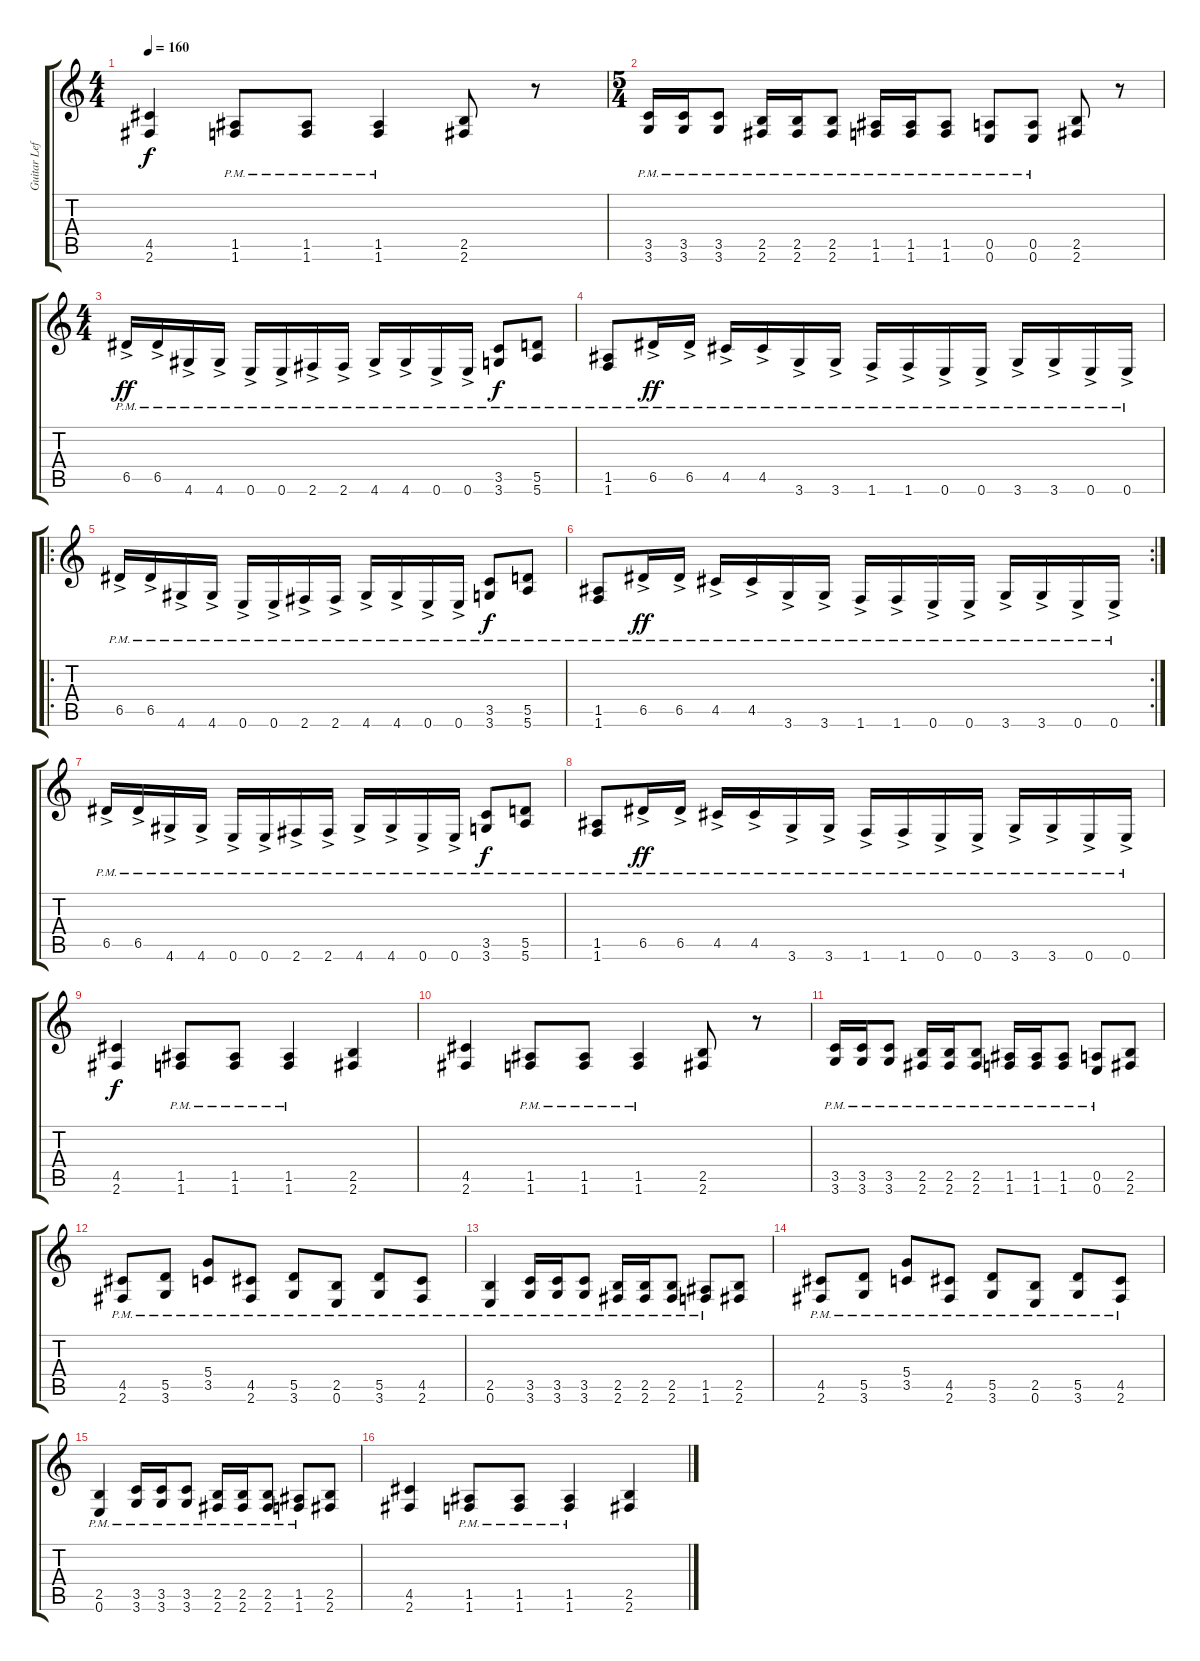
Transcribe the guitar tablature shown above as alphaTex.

\track ("Guitar Left" "Guitar Lef") {instrument distortionguitar}
\staff {score tabs}
\tuning (E4 B3 G3 D3 A2 E2) {hide}
\ts (4 4)
\tempo 160
\clef g2
\ks c
(4.5 2.6).4{dy f} (1.5{pm} 1.6{pm}).8 (1.5{pm} 1.6{pm}).8 (1.5{pm} 1.6{pm}).4 (2.5 2.6).8 r.8 |
\ts (5 4)
(3.5{pm} 3.6{pm}).16 (3.5{pm} 3.6{pm}).16 (3.5{pm} 3.6{pm}).8 (2.5{pm} 2.6{pm}).16 (2.5{pm} 2.6{pm}).16 (2.5{pm} 2.6{pm}).8 (1.5{pm} 1.6{pm}).16 (1.5{pm} 1.6{pm}).16 (1.5{pm} 1.6{pm}).8 (0.5{pm} 0.6{pm}).8 (0.5{pm} 0.6{pm}).8 (2.5 2.6).8 r.8 |
\ts (4 4)
6.5{ac pm}.16{dy ff} 6.5{ac pm}.16 4.6{ac pm}.16 4.6{ac pm}.16 0.6{ac pm}.16 0.6{ac pm}.16 2.6{ac pm}.16 2.6{ac pm}.16 4.6{ac pm}.16 4.6{ac pm}.16 0.6{ac pm}.16 0.6{ac pm}.16 (3.5{pm} 3.6{pm}).8{dy f} (5.5{pm} 5.6{pm}).8 |
(1.5{pm} 1.6{pm}).8 6.5{ac pm}.16{dy ff} 6.5{ac pm}.16 4.5{ac pm}.16 4.5{ac pm}.16 3.6{ac pm}.16 3.6{ac pm}.16 1.6{ac pm}.16 1.6{ac pm}.16 0.6{ac pm}.16 0.6{ac pm}.16 3.6{ac pm}.16 3.6{ac pm}.16 0.6{ac pm}.16 0.6{ac pm}.16 |
\ro
6.5{ac pm}.16 6.5{ac pm}.16 4.6{ac pm}.16 4.6{ac pm}.16 0.6{ac pm}.16 0.6{ac pm}.16 2.6{ac pm}.16 2.6{ac pm}.16 4.6{ac pm}.16 4.6{ac pm}.16 0.6{ac pm}.16 0.6{ac pm}.16 (3.5{pm} 3.6{pm}).8{dy f} (5.5{pm} 5.6{pm}).8 |
\rc 2
(1.5{pm} 1.6{pm}).8 6.5{ac pm}.16{dy ff} 6.5{ac pm}.16 4.5{ac pm}.16 4.5{ac pm}.16 3.6{ac pm}.16 3.6{ac pm}.16 1.6{ac pm}.16 1.6{ac pm}.16 0.6{ac pm}.16 0.6{ac pm}.16 3.6{ac pm}.16 3.6{ac pm}.16 0.6{ac pm}.16 0.6{ac pm}.16 |
6.5{ac pm}.16 6.5{ac pm}.16 4.6{ac pm}.16 4.6{ac pm}.16 0.6{ac pm}.16 0.6{ac pm}.16 2.6{ac pm}.16 2.6{ac pm}.16 4.6{ac pm}.16 4.6{ac pm}.16 0.6{ac pm}.16 0.6{ac pm}.16 (3.5{pm} 3.6{pm}).8{dy f} (5.5{pm} 5.6{pm}).8 |
(1.5{pm} 1.6{pm}).8 6.5{ac pm}.16{dy ff} 6.5{ac pm}.16 4.5{ac pm}.16 4.5{ac pm}.16 3.6{ac pm}.16 3.6{ac pm}.16 1.6{ac pm}.16 1.6{ac pm}.16 0.6{ac pm}.16 0.6{ac pm}.16 3.6{ac pm}.16 3.6{ac pm}.16 0.6{ac pm}.16 0.6{ac pm}.16 |
(4.5 2.6).4{dy f} (1.5{pm} 1.6{pm}).8 (1.5{pm} 1.6{pm}).8 (1.5{pm} 1.6{pm}).4 (2.5 2.6).4 |
(4.5 2.6).4 (1.5{pm} 1.6{pm}).8 (1.5{pm} 1.6{pm}).8 (1.5{pm} 1.6{pm}).4 (2.5 2.6).8 r.8 |
(3.5{pm} 3.6{pm}).16 (3.5{pm} 3.6{pm}).16 (3.5{pm} 3.6{pm}).8 (2.5{pm} 2.6{pm}).16 (2.5{pm} 2.6{pm}).16 (2.5{pm} 2.6{pm}).8 (1.5{pm} 1.6{pm}).16 (1.5{pm} 1.6{pm}).16 (1.5{pm} 1.6{pm}).8 (0.5{pm} 0.6{pm}).8 (2.5 2.6).8 |
(4.5{pm} 2.6{pm}).8 (5.5{pm} 3.6{pm}).8 (5.4{pm} 3.5{pm}).8 (4.5{pm} 2.6{pm}).8 (5.5{pm} 3.6{pm}).8 (2.5{pm} 0.6{pm}).8 (5.5{pm} 3.6{pm}).8 (4.5{pm} 2.6{pm}).8 |
(2.5{pm} 0.6{pm}).4 (3.5{pm} 3.6{pm}).16 (3.5{pm} 3.6{pm}).16 (3.5{pm} 3.6{pm}).8 (2.5{pm} 2.6{pm}).16 (2.5{pm} 2.6{pm}).16 (2.5{pm} 2.6{pm}).8 (1.5{pm} 1.6{pm}).8 (2.5 2.6).8 |
(4.5{pm} 2.6{pm}).8 (5.5{pm} 3.6{pm}).8 (5.4{pm} 3.5{pm}).8 (4.5{pm} 2.6{pm}).8 (5.5{pm} 3.6{pm}).8 (2.5{pm} 0.6{pm}).8 (5.5{pm} 3.6{pm}).8 (4.5{pm} 2.6{pm}).8 |
(2.5{pm} 0.6{pm}).4 (3.5{pm} 3.6{pm}).16 (3.5{pm} 3.6{pm}).16 (3.5{pm} 3.6{pm}).8 (2.5{pm} 2.6{pm}).16 (2.5{pm} 2.6{pm}).16 (2.5{pm} 2.6{pm}).8 (1.5{pm} 1.6{pm}).8 (2.5 2.6).8 |
(4.5 2.6).4 (1.5{pm} 1.6{pm}).8 (1.5{pm} 1.6{pm}).8 (1.5{pm} 1.6{pm}).4 (2.5 2.6).4
